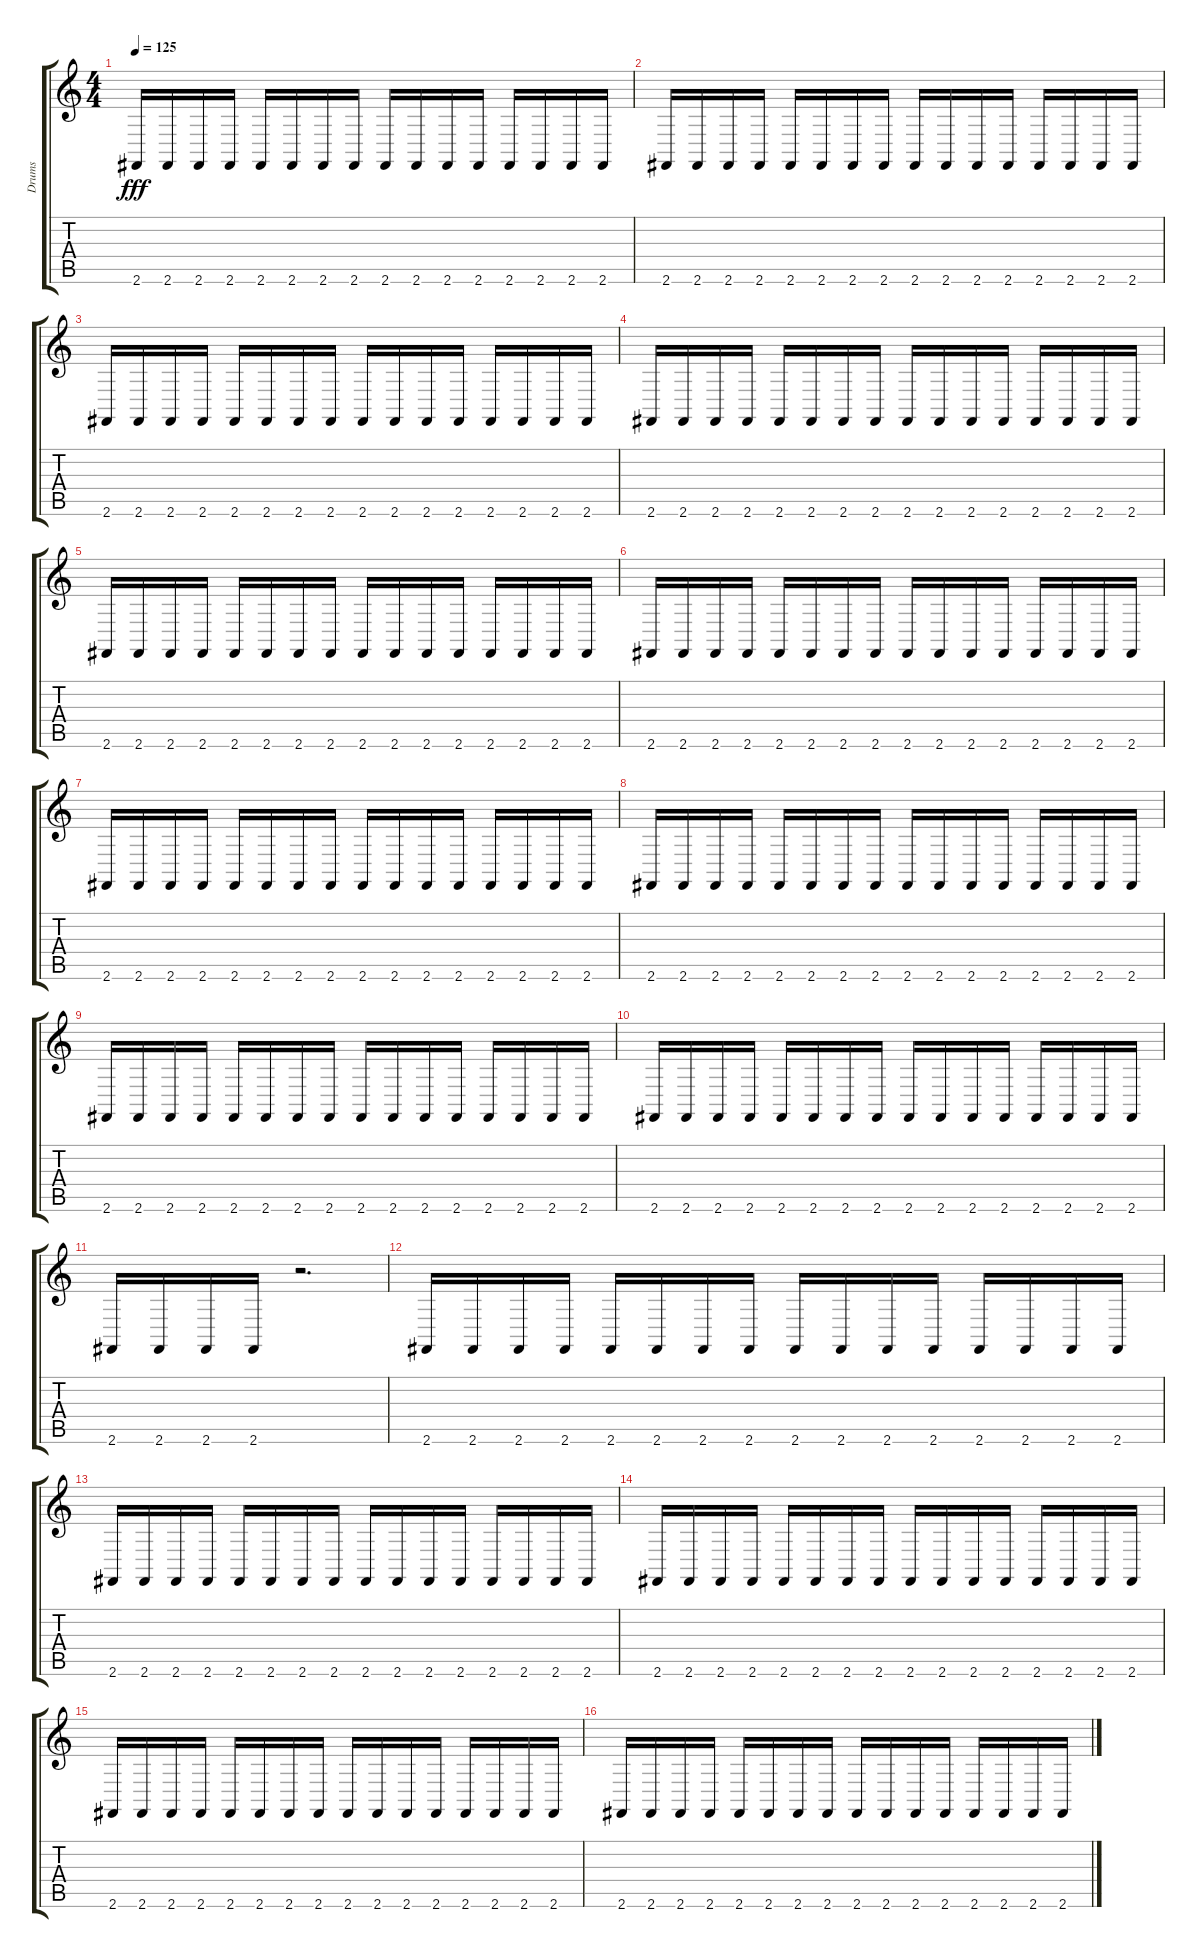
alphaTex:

\track ("Drums" "Drums") {instrument synthdrum}
\staff {score tabs}
\tuning (E4 B3 G3 D3 A2 E2) {hide}
\ts (4 4)
\tempo 125
\clef g2
\ks c
2.6.16{dy fff} 2.6.16 2.6.16 2.6.16 2.6.16 2.6.16 2.6.16 2.6.16 2.6.16 2.6.16 2.6.16 2.6.16 2.6.16 2.6.16 2.6.16 2.6.16 |
2.6.16 2.6.16 2.6.16 2.6.16 2.6.16 2.6.16 2.6.16 2.6.16 2.6.16 2.6.16 2.6.16 2.6.16 2.6.16 2.6.16 2.6.16 2.6.16 |
2.6.16 2.6.16 2.6.16 2.6.16 2.6.16 2.6.16 2.6.16 2.6.16 2.6.16 2.6.16 2.6.16 2.6.16 2.6.16 2.6.16 2.6.16 2.6.16 |
2.6.16 2.6.16 2.6.16 2.6.16 2.6.16 2.6.16 2.6.16 2.6.16 2.6.16 2.6.16 2.6.16 2.6.16 2.6.16 2.6.16 2.6.16 2.6.16 |
2.6.16 2.6.16 2.6.16 2.6.16 2.6.16 2.6.16 2.6.16 2.6.16 2.6.16 2.6.16 2.6.16 2.6.16 2.6.16 2.6.16 2.6.16 2.6.16 |
2.6.16 2.6.16 2.6.16 2.6.16 2.6.16 2.6.16 2.6.16 2.6.16 2.6.16 2.6.16 2.6.16 2.6.16 2.6.16 2.6.16 2.6.16 2.6.16 |
2.6.16 2.6.16 2.6.16 2.6.16 2.6.16 2.6.16 2.6.16 2.6.16 2.6.16 2.6.16 2.6.16 2.6.16 2.6.16 2.6.16 2.6.16 2.6.16 |
2.6.16 2.6.16 2.6.16 2.6.16 2.6.16 2.6.16 2.6.16 2.6.16 2.6.16 2.6.16 2.6.16 2.6.16 2.6.16 2.6.16 2.6.16 2.6.16 |
2.6.16 2.6.16 2.6.16 2.6.16 2.6.16 2.6.16 2.6.16 2.6.16 2.6.16 2.6.16 2.6.16 2.6.16 2.6.16 2.6.16 2.6.16 2.6.16 |
2.6.16 2.6.16 2.6.16 2.6.16 2.6.16 2.6.16 2.6.16 2.6.16 2.6.16 2.6.16 2.6.16 2.6.16 2.6.16 2.6.16 2.6.16 2.6.16 |
2.6.16 2.6.16 2.6.16 2.6.16 r.2{d} |
2.6.16 2.6.16 2.6.16 2.6.16 2.6.16 2.6.16 2.6.16 2.6.16 2.6.16 2.6.16 2.6.16 2.6.16 2.6.16 2.6.16 2.6.16 2.6.16 |
2.6.16 2.6.16 2.6.16 2.6.16 2.6.16 2.6.16 2.6.16 2.6.16 2.6.16 2.6.16 2.6.16 2.6.16 2.6.16 2.6.16 2.6.16 2.6.16 |
2.6.16 2.6.16 2.6.16 2.6.16 2.6.16 2.6.16 2.6.16 2.6.16 2.6.16 2.6.16 2.6.16 2.6.16 2.6.16 2.6.16 2.6.16 2.6.16 |
2.6.16 2.6.16 2.6.16 2.6.16 2.6.16 2.6.16 2.6.16 2.6.16 2.6.16 2.6.16 2.6.16 2.6.16 2.6.16 2.6.16 2.6.16 2.6.16 |
2.6.16 2.6.16 2.6.16 2.6.16 2.6.16 2.6.16 2.6.16 2.6.16 2.6.16 2.6.16 2.6.16 2.6.16 2.6.16 2.6.16 2.6.16 2.6.16
